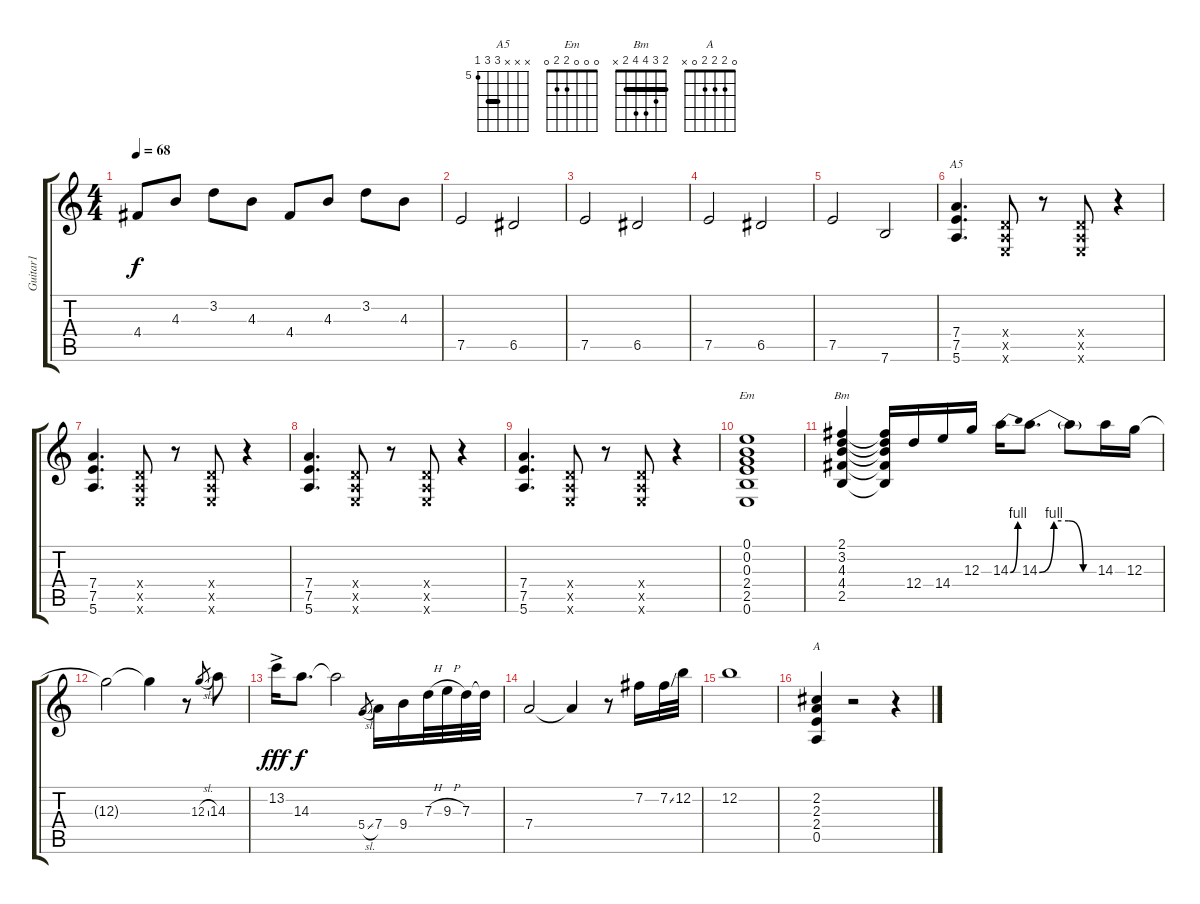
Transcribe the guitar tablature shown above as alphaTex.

\track ("Guitar1" "Guitar1") {instrument acousticguitarsteel}
\staff {score tabs}
\tuning (E4 B3 G3 D3 A2 E2) {hide}
\chord ("A5" x x x 7 7 5) {firstfret 5 barre 7}
\chord ("Em" 0 0 0 2 2 0)
\chord ("Bm" 2 3 4 4 2 x) {barre 2}
\chord ("A" 0 2 2 2 0 x)
\ts (4 4)
\tempo 68
\clef g2
\ks c
4.4.8{dy f} 4.3.8 3.2.8 4.3.8 4.4.8 4.3.8 3.2.8 4.3.8 |
7.5.2{volume 11 instrument distortionguitar} 6.5.2 |
7.5.2{volume 11 instrument distortionguitar} 6.5.2 |
7.5.2{volume 11 instrument distortionguitar} 6.5.2 |
7.5.2{volume 11 instrument distortionguitar} 7.6.2 |
(7.4 7.5 5.6).4{d ch "A5"} (0.4{x} 0.5{x} 0.6{x}).8 r.8 (0.4{x} 0.5{x} 0.6{x}).8 r.4 |
(7.4 7.5 5.6).4{d} (0.4{x} 0.5{x} 0.6{x}).8 r.8 (0.4{x} 0.5{x} 0.6{x}).8 r.4 |
(7.4 7.5 5.6).4{d} (0.4{x} 0.5{x} 0.6{x}).8 r.8 (0.4{x} 0.5{x} 0.6{x}).8 r.4 |
(7.4 7.5 5.6).4{d} (0.4{x} 0.5{x} 0.6{x}).8 r.8 (0.4{x} 0.5{x} 0.6{x}).8 r.4 |
(0.1 0.2 0.3 2.4 2.5 0.6).1{ch "Em"} |
(2.1 3.2 4.3 4.4 2.5).4{ch "Bm"} (2.1{t} 3.2{t} 4.3{t} 4.4{t} 2.5{t}).16 12.4.16 14.4.16 12.3.16 14.3{be (bend 0 0 60 4)}.16 14.3{be (custom 0 0 15 4 30 4 45 0 60 0)}.8{d} 14.3{t}.8 14.3.16 12.3.16 |
12.3{t}.2 12.3{t}.4 r.8 12.3{sl}.8{gr} 14.3.8 |
13.2{ac}.16{dy fff} 14.3.8{d dy f} 14.3{t}.2 5.4{sl}.8{gr} 7.4.16 9.4.16 7.3{h}.32 9.3{h}.32 7.3.32 7.3{t}.32 |
7.4.2 7.4{t}.4 r.8 7.2.16 7.2{ss}.32 12.2.32 |
12.2.1 |
(2.2 2.3 2.4 0.5).4{ch "A"} r.2 r.4
